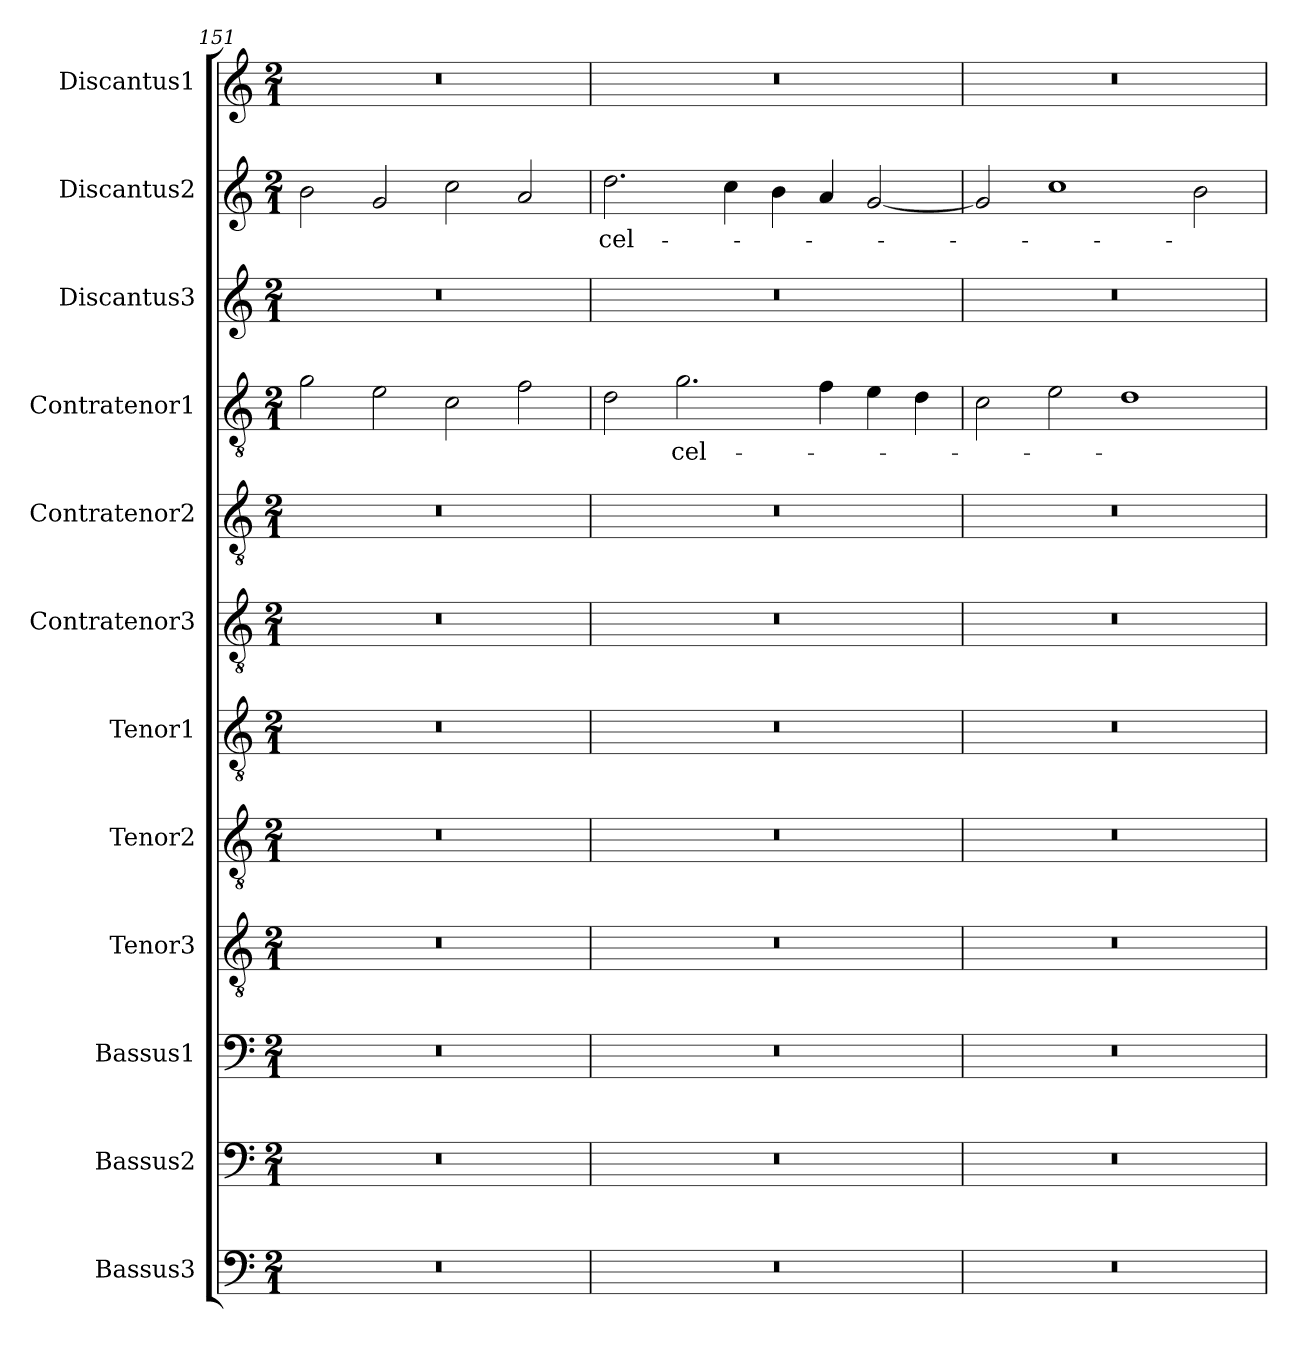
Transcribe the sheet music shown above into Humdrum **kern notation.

**kern	**kern	**kern	**kern	**kern	**kern	**kern	**kern	**kern	**text	**kern	**kern	**text	**kern
*part12	*part11	*part10	*part9	*part8	*part7	*part6	*part5	*part4	*part4	*part3	*part2	*part2	*part1
*staff12	*staff11	*staff10	*staff9	*staff8	*staff7	*staff6	*staff5	*staff4	*staff4	*staff3	*staff2	*staff2	*staff1
*I"Bassus3	*I"Bassus2	*I"Bassus1	*I"Tenor3	*I"Tenor2	*I"Tenor1	*I"Contratenor3	*I"Contratenor2	*I"Contratenor1	*	*I"Discantus3	*I"Discantus2	*	*I"Discantus1
*I'B3	*I'B2	*I'B1	*I'T3	*I'T2	*I'T1	*I'Ct3	*I'Ct2	*I'Ct1	*	*I'D3	*I'D2	*	*I'D1
*clefF4	*clefF4	*clefF4	*clefGv2	*clefGv2	*clefGv2	*clefGv2	*clefGv2	*clefGv2	*	*clefG2	*clefG2	*	*clefG2
*k[]	*k[]	*k[]	*k[]	*k[]	*k[]	*k[]	*k[]	*k[]	*	*k[]	*k[]	*	*k[]
*M2/1	*M2/1	*M2/1	*M2/1	*M2/1	*M2/1	*M2/1	*M2/1	*M2/1	*	*M2/1	*M2/1	*	*M2/1
=151	=151	=151	=151	=151	=151	=151	=151	=151	=151	=151	=151	=151	=151
0r	0r	0r	0r	0r	0r	0r	0r	2g	.	0r	2b	.	0r
.	.	.	.	.	.	.	.	2e	.	.	2g	.	.
.	.	.	.	.	.	.	.	2c	.	.	2cc	.	.
.	.	.	.	.	.	.	.	2f	.	.	2a	.	.
=152	=152	=152	=152	=152	=152	=152	=152	=152	=152	=152	=152	=152	=152
0r	0r	0r	0r	0r	0r	0r	0r	2d	.	0r	2.dd	-cel-	0r
.	.	.	.	.	.	.	.	2.g	-cel-	.	.	.	.
.	.	.	.	.	.	.	.	.	.	.	4cc	.	.
.	.	.	.	.	.	.	.	.	.	.	4b	.	.
.	.	.	.	.	.	.	.	4f	.	.	4a	.	.
.	.	.	.	.	.	.	.	4e	.	.	[2g	.	.
.	.	.	.	.	.	.	.	4d	.	.	.	.	.
=153	=153	=153	=153	=153	=153	=153	=153	=153	=153	=153	=153	=153	=153
0r	0r	0r	0r	0r	0r	0r	0r	2c	.	0r	2g]	.	0r
.	.	.	.	.	.	.	.	2e	.	.	1cc	.	.
.	.	.	.	.	.	.	.	1d	.	.	.	.	.
.	.	.	.	.	.	.	.	.	.	.	2b	.	.
=	=	=	=	=	=	=	=	=	=	=	=	=	=
*-	*-	*-	*-	*-	*-	*-	*-	*-	*-	*-	*-	*-	*-
